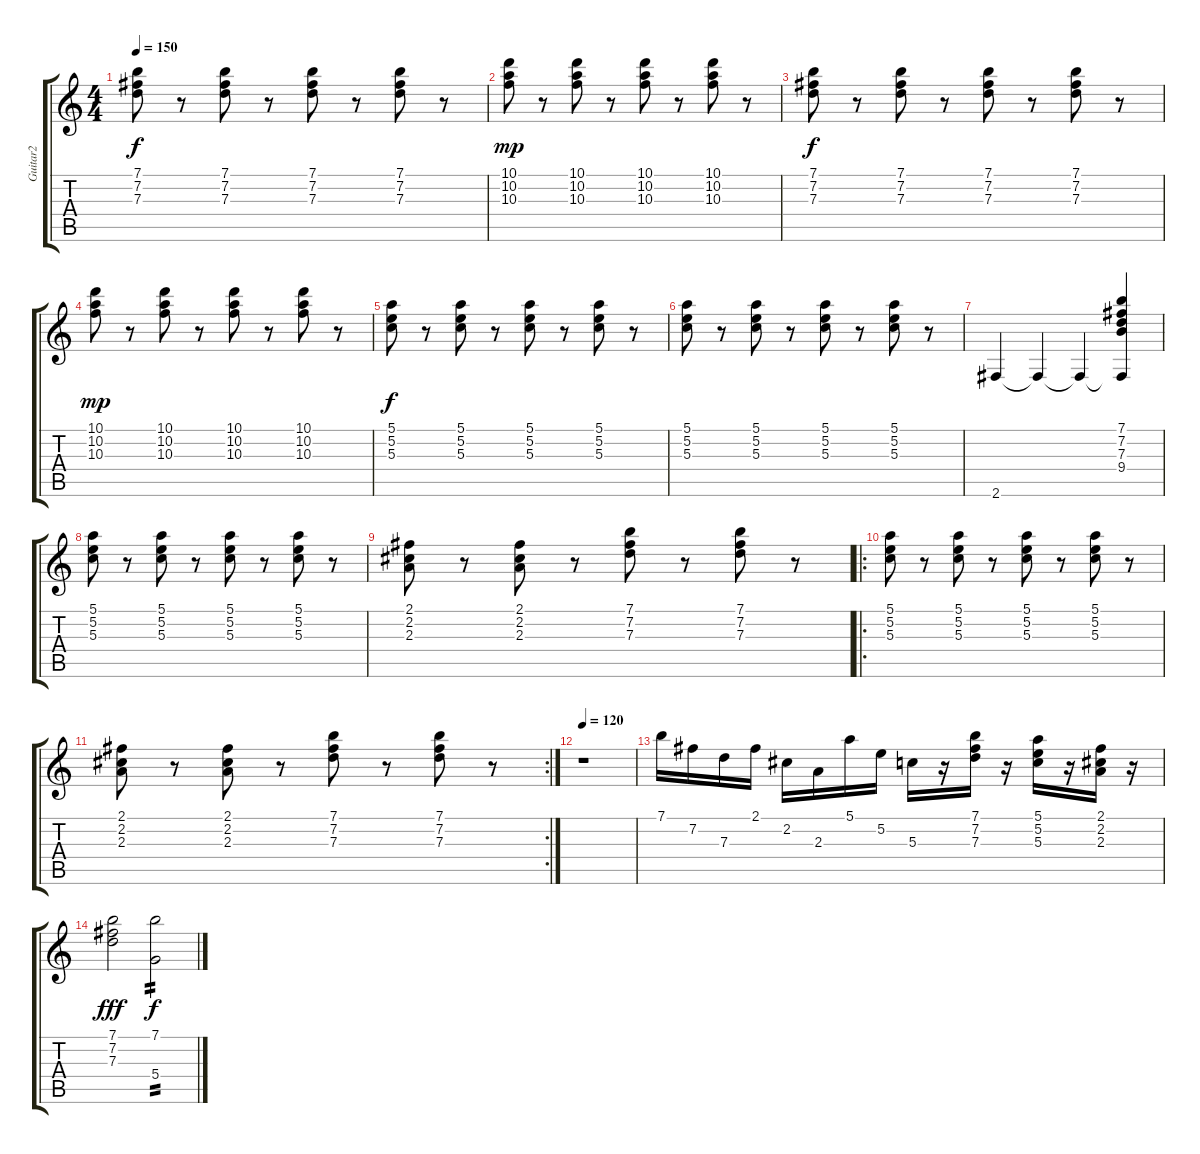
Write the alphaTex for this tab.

\track ("Guitar2" "Guitar2") {instrument acousticguitarnylon}
\staff {score tabs}
\tuning (E4 B3 G3 D3 A2 E2) {hide}
\ts (4 4)
\tempo 150
\clef g2
\ks c
(7.1 7.2 7.3).8{dy f} r.8 (7.1 7.2 7.3).8 r.8 (7.1 7.2 7.3).8 r.8 (7.1 7.2 7.3).8 r.8 |
(10.1 10.2 10.3).8{dy mp} r.8 (10.1 10.2 10.3).8 r.8 (10.1 10.2 10.3).8 r.8 (10.1 10.2 10.3).8 r.8 |
(7.1 7.2 7.3).8{dy f} r.8 (7.1 7.2 7.3).8 r.8 (7.1 7.2 7.3).8 r.8 (7.1 7.2 7.3).8 r.8 |
(10.1 10.2 10.3).8{dy mp} r.8 (10.1 10.2 10.3).8 r.8 (10.1 10.2 10.3).8 r.8 (10.1 10.2 10.3).8 r.8 |
(5.1 5.2 5.3).8{dy f} r.8 (5.1 5.2 5.3).8 r.8 (5.1 5.2 5.3).8 r.8 (5.1 5.2 5.3).8 r.8 |
(5.1 5.2 5.3).8 r.8 (5.1 5.2 5.3).8 r.8 (5.1 5.2 5.3).8 r.8 (5.1 5.2 5.3).8 r.8 |
2.6.4 2.6{t}.4 2.6{t}.4 (7.1 7.2 7.3 9.4 2.6{t}).4 |
(5.1 5.2 5.3).8 r.8 (5.1 5.2 5.3).8 r.8 (5.1 5.2 5.3).8 r.8 (5.1 5.2 5.3).8 r.8 |
(2.1 2.2 2.3).8 r.8 (2.1 2.2 2.3).8 r.8 (7.1 7.2 7.3).8 r.8 (7.1 7.2 7.3).8 r.8 |
\ro
(5.1 5.2 5.3).8 r.8 (5.1 5.2 5.3).8 r.8 (5.1 5.2 5.3).8 r.8 (5.1 5.2 5.3).8 r.8 |
\rc 2
(2.1 2.2 2.3).8 r.8 (2.1 2.2 2.3).8 r.8 (7.1 7.2 7.3).8 r.8 (7.1 7.2 7.3).8 r.8 |
\tempo 120
r.1 |
7.1.16 7.2.16 7.3.16 2.1.16 2.2.16 2.3.16 5.1.16 5.2.16 5.3.16 r.16 (7.1 7.2 7.3).16 r.16 (5.1 5.2 5.3).16 r.16 (2.1 2.2 2.3).16 r.16 |
(7.1 7.2 7.3).2{dy fff} (7.1 5.4).2{tp 2 dy f}
